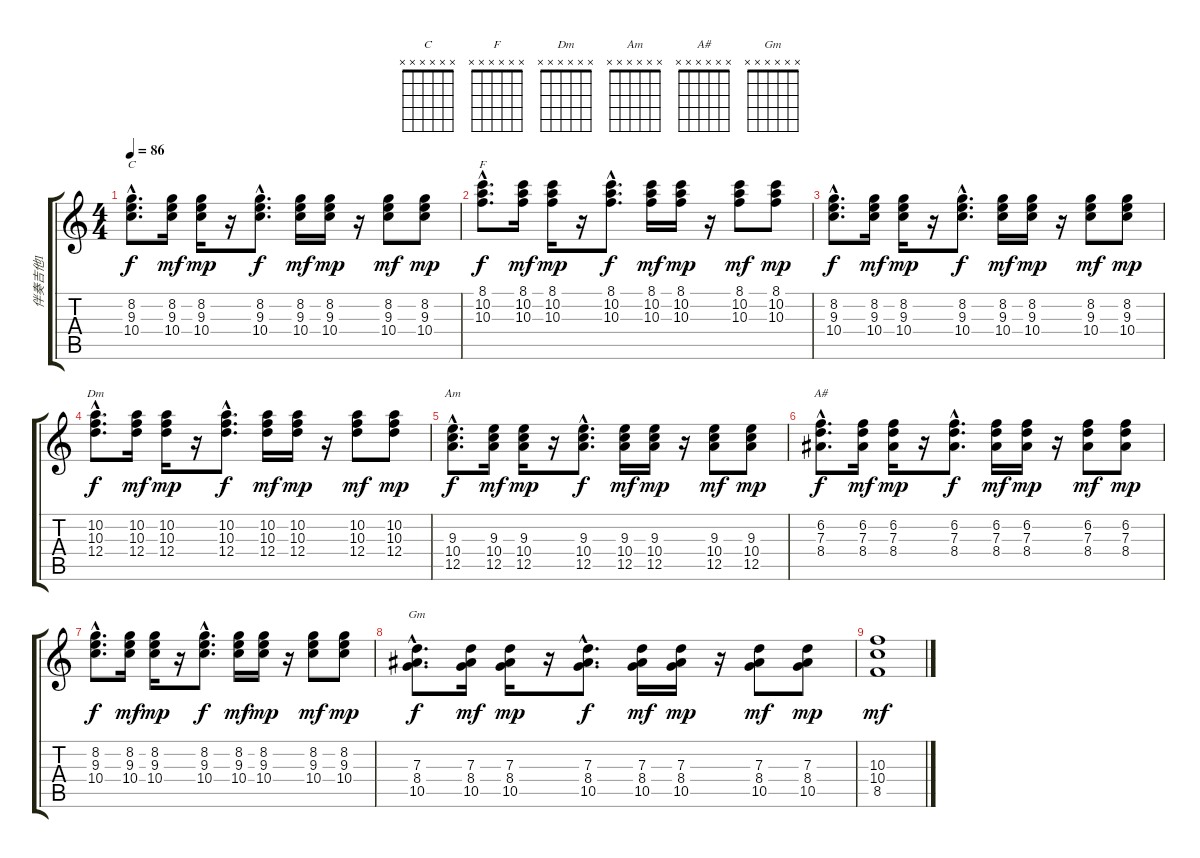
\track ("伴奏吉他1" "伴奏吉他1") {instrument electricguitarjazz}
\staff {score tabs}
\tuning (E4 B3 G3 D3 A2 E2) {hide}
\chord ("C" x x x x x x) {firstfret 0}
\chord ("F" x x x x x x) {firstfret 0}
\chord ("Dm" x x x x x x) {firstfret 0}
\chord ("Am" x x x x x x) {firstfret 0}
\chord ("A#" x x x x x x) {firstfret 0}
\chord ("Gm" x x x x x x) {firstfret 0}
\ts (4 4)
\tempo 86
\clef g2
\ks c
(8.2{hac} 9.3{hac} 10.4{hac}).8{d ch "C" dy f} (8.2 9.3 10.4).16{dy mf} (8.2 9.3 10.4).16{dy mp} r.16 (8.2{hac} 9.3{hac} 10.4{hac}).8{d dy f} (8.2 9.3 10.4).16{dy mf} (8.2 9.3 10.4).16{dy mp} r.16 (8.2 9.3 10.4).8{dy mf} (8.2 9.3 10.4).8{dy mp} |
(8.1{hac} 10.2{hac} 10.3{hac}).8{d ch "F" dy f} (8.1 10.2 10.3).16{dy mf} (8.1 10.2 10.3).16{dy mp} r.16 (8.1{hac} 10.2{hac} 10.3{hac}).8{d dy f} (8.1 10.2 10.3).16{dy mf} (8.1 10.2 10.3).16{dy mp} r.16 (8.1 10.2 10.3).8{dy mf} (8.1 10.2 10.3).8{dy mp} |
(8.2{hac} 9.3{hac} 10.4{hac}).8{d dy f} (8.2 9.3 10.4).16{dy mf} (8.2 9.3 10.4).16{dy mp} r.16 (8.2{hac} 9.3{hac} 10.4{hac}).8{d dy f} (8.2 9.3 10.4).16{dy mf} (8.2 9.3 10.4).16{dy mp} r.16 (8.2 9.3 10.4).8{dy mf} (8.2 9.3 10.4).8{dy mp} |
(10.2{hac} 10.3{hac} 12.4{hac}).8{d ch "Dm" dy f} (10.2 10.3 12.4).16{dy mf} (10.2 10.3 12.4).16{dy mp} r.16 (10.2{hac} 10.3{hac} 12.4{hac}).8{d dy f} (10.2 10.3 12.4).16{dy mf} (10.2 10.3 12.4).16{dy mp} r.16 (10.2 10.3 12.4).8{dy mf} (10.2 10.3 12.4).8{dy mp} |
(9.3{hac} 10.4{hac} 12.5{hac}).8{d ch "Am" dy f} (9.3 10.4 12.5).16{dy mf} (9.3 10.4 12.5).16{dy mp} r.16 (9.3{hac} 10.4{hac} 12.5{hac}).8{d dy f} (9.3 10.4 12.5).16{dy mf} (9.3 10.4 12.5).16{dy mp} r.16 (9.3 10.4 12.5).8{dy mf} (9.3 10.4 12.5).8{dy mp} |
(6.2{hac} 7.3{hac} 8.4{hac}).8{d ch "A#" dy f} (6.2 7.3 8.4).16{dy mf} (6.2 7.3 8.4).16{dy mp} r.16 (6.2{hac} 7.3{hac} 8.4{hac}).8{d dy f} (6.2 7.3 8.4).16{dy mf} (6.2 7.3 8.4).16{dy mp} r.16 (6.2 7.3 8.4).8{dy mf} (6.2 7.3 8.4).8{dy mp} |
(8.2{hac} 9.3{hac} 10.4{hac}).8{d dy f} (8.2 9.3 10.4).16{dy mf} (8.2 9.3 10.4).16{dy mp} r.16 (8.2{hac} 9.3{hac} 10.4{hac}).8{d dy f} (8.2 9.3 10.4).16{dy mf} (8.2 9.3 10.4).16{dy mp} r.16 (8.2 9.3 10.4).8{dy mf} (8.2 9.3 10.4).8{dy mp} |
(7.3{hac} 8.4{hac} 10.5{hac}).8{d ch "Gm" dy f} (7.3 8.4 10.5).16{dy mf} (7.3 8.4 10.5).16{dy mp} r.16 (7.3{hac} 8.4{hac} 10.5{hac}).8{d dy f} (7.3 8.4 10.5).16{dy mf} (7.3 8.4 10.5).16{dy mp} r.16 (7.3 8.4 10.5).8{dy mf} (7.3 8.4 10.5).8{dy mp} |
(10.3 10.4 8.5).1{dy mf}
